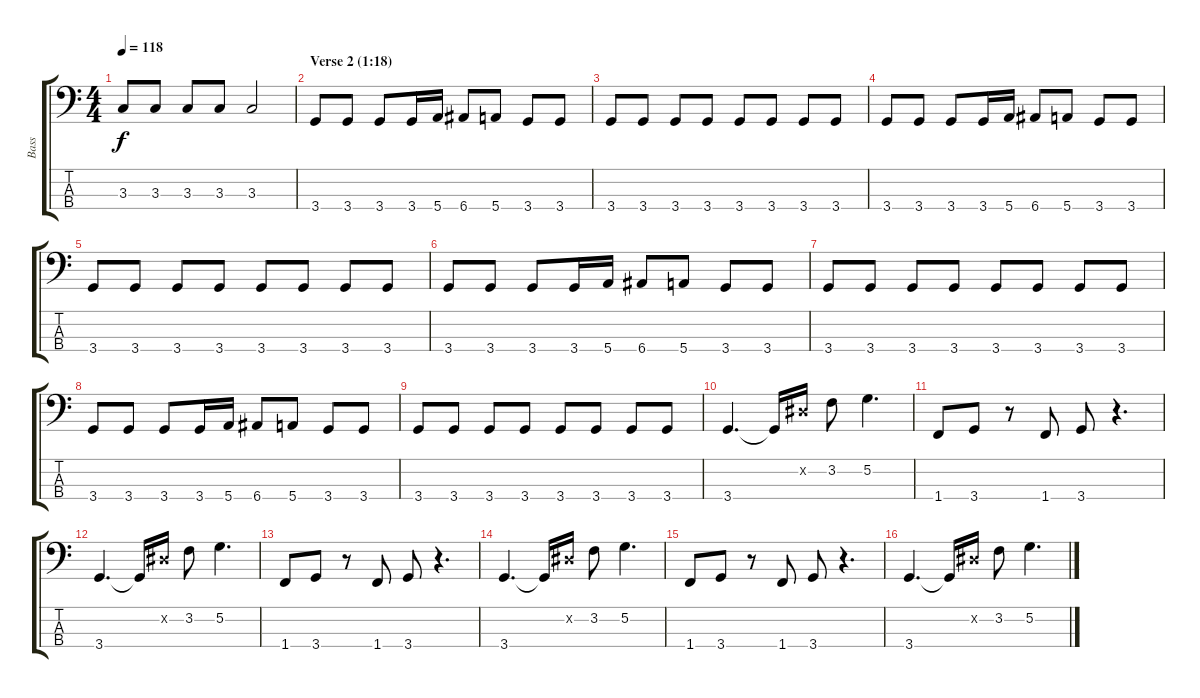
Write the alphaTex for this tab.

\track ("Bass" "Bass") {instrument synthbass2}
\staff {score tabs}
\tuning (G2 D2 A1 E1) {hide}
\ts (4 4)
\tempo 118
\clef f4
\ks c
3.3.8{dy f} 3.3.8 3.3.8 3.3.8 3.3.2 |
\section ("" "Verse 2 (1:18)")
3.4.8 3.4.8 3.4.8 3.4.16 5.4.16 6.4.8 5.4.8 3.4.8 3.4.8 |
3.4.8 3.4.8 3.4.8 3.4.8 3.4.8 3.4.8 3.4.8 3.4.8 |
3.4.8 3.4.8 3.4.8 3.4.16 5.4.16 6.4.8 5.4.8 3.4.8 3.4.8 |
3.4.8 3.4.8 3.4.8 3.4.8 3.4.8 3.4.8 3.4.8 3.4.8 |
3.4.8 3.4.8 3.4.8 3.4.16 5.4.16 6.4.8 5.4.8 3.4.8 3.4.8 |
3.4.8 3.4.8 3.4.8 3.4.8 3.4.8 3.4.8 3.4.8 3.4.8 |
3.4.8 3.4.8 3.4.8 3.4.16 5.4.16 6.4.8 5.4.8 3.4.8 3.4.8 |
3.4.8 3.4.8 3.4.8 3.4.8 3.4.8 3.4.8 3.4.8 3.4.8 |
3.4.4{d} 3.4{t}.16 1.2{x}.16 3.2.8 5.2.4{d} |
1.4.8 3.4.8 r.8 1.4.8 3.4.8 r.4{d} |
3.4.4{d} 3.4{t}.16 1.2{x}.16 3.2.8 5.2.4{d} |
1.4.8 3.4.8 r.8 1.4.8 3.4.8 r.4{d} |
3.4.4{d} 3.4{t}.16 1.2{x}.16 3.2.8 5.2.4{d} |
1.4.8 3.4.8 r.8 1.4.8 3.4.8 r.4{d} |
3.4.4{d} 3.4{t}.16 1.2{x}.16 3.2.8 5.2.4{d}
